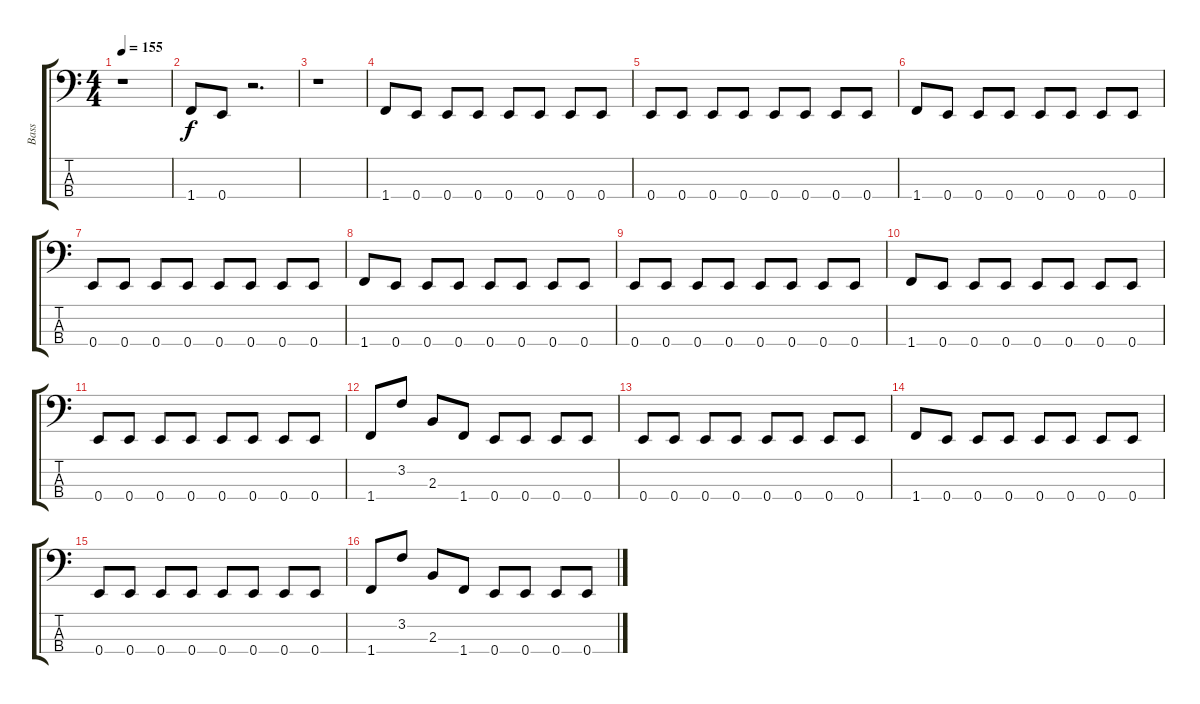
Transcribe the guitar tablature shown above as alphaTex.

\track ("Bass" "Bass") {instrument electricbasspick}
\staff {score tabs}
\tuning (G2 D2 A1 E1) {hide}
\ts (4 4)
\tempo 155
\clef f4
\ks c
r.1{dy f instrument electricbasspick} |
1.4.8 0.4.8 r.2{d} |
r.1 |
1.4.8 0.4.8 0.4.8 0.4.8 0.4.8 0.4.8 0.4.8 0.4.8 |
0.4.8 0.4.8 0.4.8 0.4.8 0.4.8 0.4.8 0.4.8 0.4.8 |
1.4.8 0.4.8 0.4.8 0.4.8 0.4.8 0.4.8 0.4.8 0.4.8 |
0.4.8 0.4.8 0.4.8 0.4.8 0.4.8 0.4.8 0.4.8 0.4.8 |
1.4.8 0.4.8 0.4.8 0.4.8 0.4.8 0.4.8 0.4.8 0.4.8 |
0.4.8 0.4.8 0.4.8 0.4.8 0.4.8 0.4.8 0.4.8 0.4.8 |
1.4.8 0.4.8 0.4.8 0.4.8 0.4.8 0.4.8 0.4.8 0.4.8 |
0.4.8 0.4.8 0.4.8 0.4.8 0.4.8 0.4.8 0.4.8 0.4.8 |
1.4.8 3.2.8 2.3.8 1.4.8 0.4.8 0.4.8 0.4.8 0.4.8 |
0.4.8 0.4.8 0.4.8 0.4.8 0.4.8 0.4.8 0.4.8 0.4.8 |
1.4.8 0.4.8 0.4.8 0.4.8 0.4.8 0.4.8 0.4.8 0.4.8 |
0.4.8 0.4.8 0.4.8 0.4.8 0.4.8 0.4.8 0.4.8 0.4.8 |
1.4.8 3.2.8 2.3.8 1.4.8 0.4.8 0.4.8 0.4.8 0.4.8
